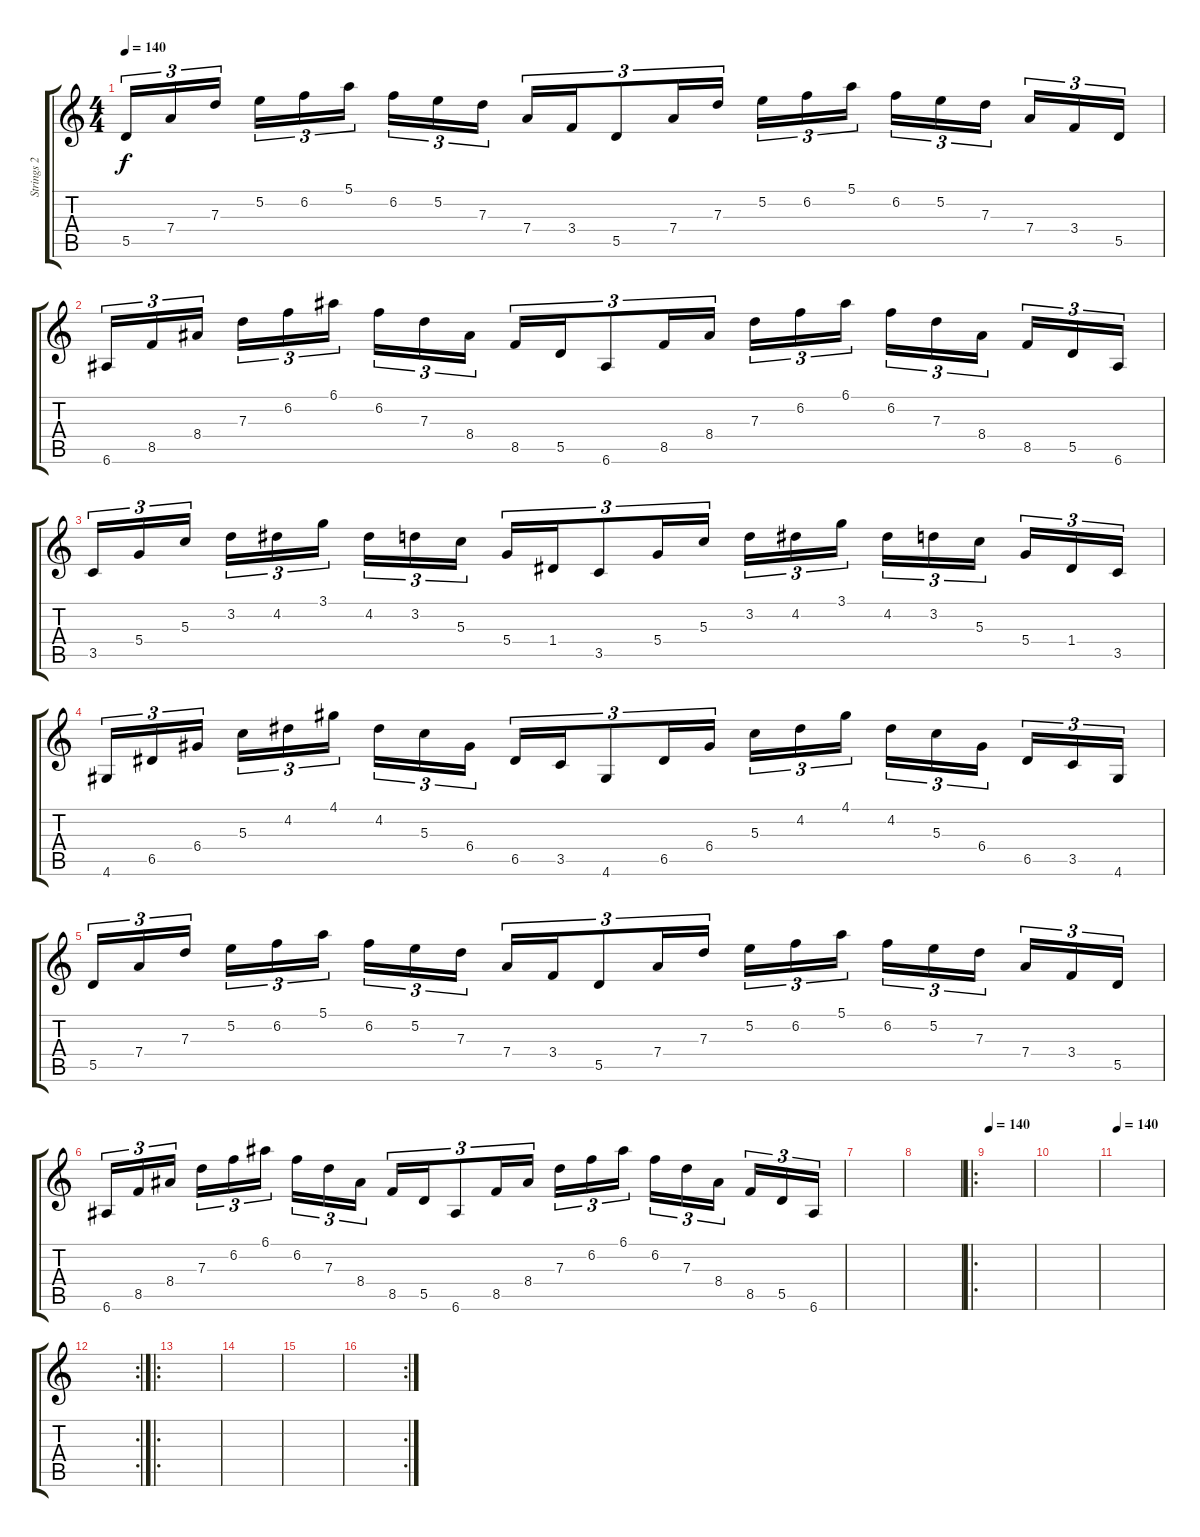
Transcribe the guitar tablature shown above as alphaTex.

\track ("Strings 2" "Strings 2") {instrument stringensemble1}
\staff {score tabs}
\tuning (E5 B4 G4 D4 A3 E3) {hide}
\ts (4 4)
\tempo 140
\clef g2
\ks c
5.5.16{tu (3 2) dy f} 7.4.16{tu (3 2)} 7.3.16{tu (3 2)} 5.2.16{tu (3 2)} 6.2.16{tu (3 2)} 5.1.16{tu (3 2)} 6.2.16{tu (3 2)} 5.2.16{tu (3 2)} 7.3.16{tu (3 2)} 7.4.16{tu (3 2)} 3.4.16{tu (3 2)} 5.5.8{tu (3 2)} 7.4.16{tu (3 2)} 7.3.16{tu (3 2)} 5.2.16{tu (3 2)} 6.2.16{tu (3 2)} 5.1.16{tu (3 2)} 6.2.16{tu (3 2)} 5.2.16{tu (3 2)} 7.3.16{tu (3 2)} 7.4.16{tu (3 2)} 3.4.16{tu (3 2)} 5.5.16{tu (3 2)} |
6.6.16{tu (3 2)} 8.5.16{tu (3 2)} 8.4.16{tu (3 2)} 7.3.16{tu (3 2)} 6.2.16{tu (3 2)} 6.1.16{tu (3 2)} 6.2.16{tu (3 2)} 7.3.16{tu (3 2)} 8.4.16{tu (3 2)} 8.5.16{tu (3 2)} 5.5.16{tu (3 2)} 6.6.8{tu (3 2)} 8.5.16{tu (3 2)} 8.4.16{tu (3 2)} 7.3.16{tu (3 2)} 6.2.16{tu (3 2)} 6.1.16{tu (3 2)} 6.2.16{tu (3 2)} 7.3.16{tu (3 2)} 8.4.16{tu (3 2)} 8.5.16{tu (3 2)} 5.5.16{tu (3 2)} 6.6.16{tu (3 2)} |
3.5.16{tu (3 2)} 5.4.16{tu (3 2)} 5.3.16{tu (3 2)} 3.2.16{tu (3 2)} 4.2.16{tu (3 2)} 3.1.16{tu (3 2)} 4.2.16{tu (3 2)} 3.2.16{tu (3 2)} 5.3.16{tu (3 2)} 5.4.16{tu (3 2)} 1.4.16{tu (3 2)} 3.5.8{tu (3 2)} 5.4.16{tu (3 2)} 5.3.16{tu (3 2)} 3.2.16{tu (3 2)} 4.2.16{tu (3 2)} 3.1.16{tu (3 2)} 4.2.16{tu (3 2)} 3.2.16{tu (3 2)} 5.3.16{tu (3 2)} 5.4.16{tu (3 2)} 1.4.16{tu (3 2)} 3.5.16{tu (3 2)} |
4.6.16{tu (3 2)} 6.5.16{tu (3 2)} 6.4.16{tu (3 2)} 5.3.16{tu (3 2)} 4.2.16{tu (3 2)} 4.1.16{tu (3 2)} 4.2.16{tu (3 2)} 5.3.16{tu (3 2)} 6.4.16{tu (3 2)} 6.5.16{tu (3 2)} 3.5.16{tu (3 2)} 4.6.8{tu (3 2)} 6.5.16{tu (3 2)} 6.4.16{tu (3 2)} 5.3.16{tu (3 2)} 4.2.16{tu (3 2)} 4.1.16{tu (3 2)} 4.2.16{tu (3 2)} 5.3.16{tu (3 2)} 6.4.16{tu (3 2)} 6.5.16{tu (3 2)} 3.5.16{tu (3 2)} 4.6.16{tu (3 2)} |
5.5.16{tu (3 2)} 7.4.16{tu (3 2)} 7.3.16{tu (3 2)} 5.2.16{tu (3 2)} 6.2.16{tu (3 2)} 5.1.16{tu (3 2)} 6.2.16{tu (3 2)} 5.2.16{tu (3 2)} 7.3.16{tu (3 2)} 7.4.16{tu (3 2)} 3.4.16{tu (3 2)} 5.5.8{tu (3 2)} 7.4.16{tu (3 2)} 7.3.16{tu (3 2)} 5.2.16{tu (3 2)} 6.2.16{tu (3 2)} 5.1.16{tu (3 2)} 6.2.16{tu (3 2)} 5.2.16{tu (3 2)} 7.3.16{tu (3 2)} 7.4.16{tu (3 2)} 3.4.16{tu (3 2)} 5.5.16{tu (3 2)} |
6.6.16{tu (3 2)} 8.5.16{tu (3 2)} 8.4.16{tu (3 2)} 7.3.16{tu (3 2)} 6.2.16{tu (3 2)} 6.1.16{tu (3 2)} 6.2.16{tu (3 2)} 7.3.16{tu (3 2)} 8.4.16{tu (3 2)} 8.5.16{tu (3 2)} 5.5.16{tu (3 2)} 6.6.8{tu (3 2)} 8.5.16{tu (3 2)} 8.4.16{tu (3 2)} 7.3.16{tu (3 2)} 6.2.16{tu (3 2)} 6.1.16{tu (3 2)} 6.2.16{tu (3 2)} 7.3.16{tu (3 2)} 8.4.16{tu (3 2)} 8.5.16{tu (3 2)} 5.5.16{tu (3 2)} 6.6.16{tu (3 2)} |
|
|
\ro
\tempo 140
|
|
\tempo 140
|
\rc 2
|
\ro
|
|
|
\rc 2
